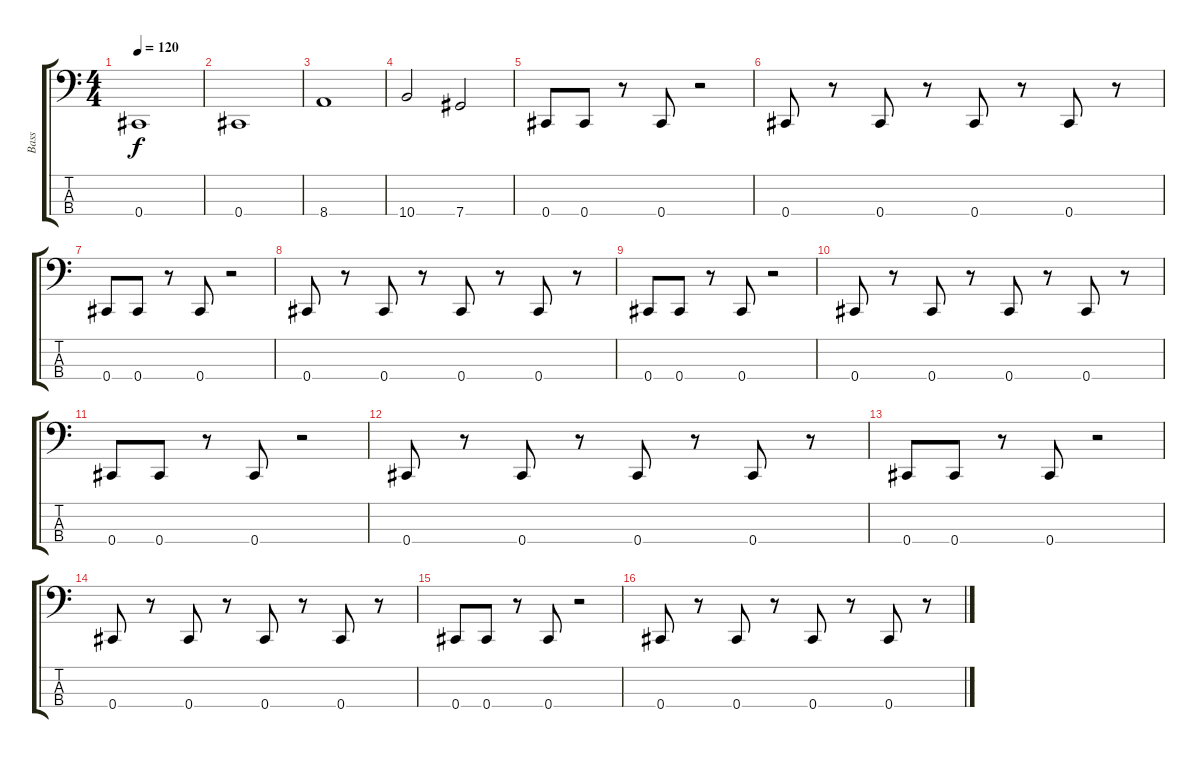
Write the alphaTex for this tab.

\track ("Bass" "Bass") {instrument electricbassfinger}
\staff {score tabs}
\tuning (Gb2 Db2 Ab1 Db1) {hide}
\ts (4 4)
\tempo 120
\clef f4
\ks c
0.4.1{dy f} |
0.4.1 |
8.4.1 |
10.4.2 7.4.2 |
0.4.8 0.4.8 r.8 0.4.8 r.2 |
0.4.8 r.8 0.4.8 r.8 0.4.8 r.8 0.4.8 r.8 |
0.4.8 0.4.8 r.8 0.4.8 r.2 |
0.4.8 r.8 0.4.8 r.8 0.4.8 r.8 0.4.8 r.8 |
0.4.8 0.4.8 r.8 0.4.8 r.2 |
0.4.8 r.8 0.4.8 r.8 0.4.8 r.8 0.4.8 r.8 |
0.4.8 0.4.8 r.8 0.4.8 r.2 |
0.4.8 r.8 0.4.8 r.8 0.4.8 r.8 0.4.8 r.8 |
0.4.8 0.4.8 r.8 0.4.8 r.2 |
0.4.8 r.8 0.4.8 r.8 0.4.8 r.8 0.4.8 r.8 |
0.4.8 0.4.8 r.8 0.4.8 r.2 |
0.4.8 r.8 0.4.8 r.8 0.4.8 r.8 0.4.8 r.8
